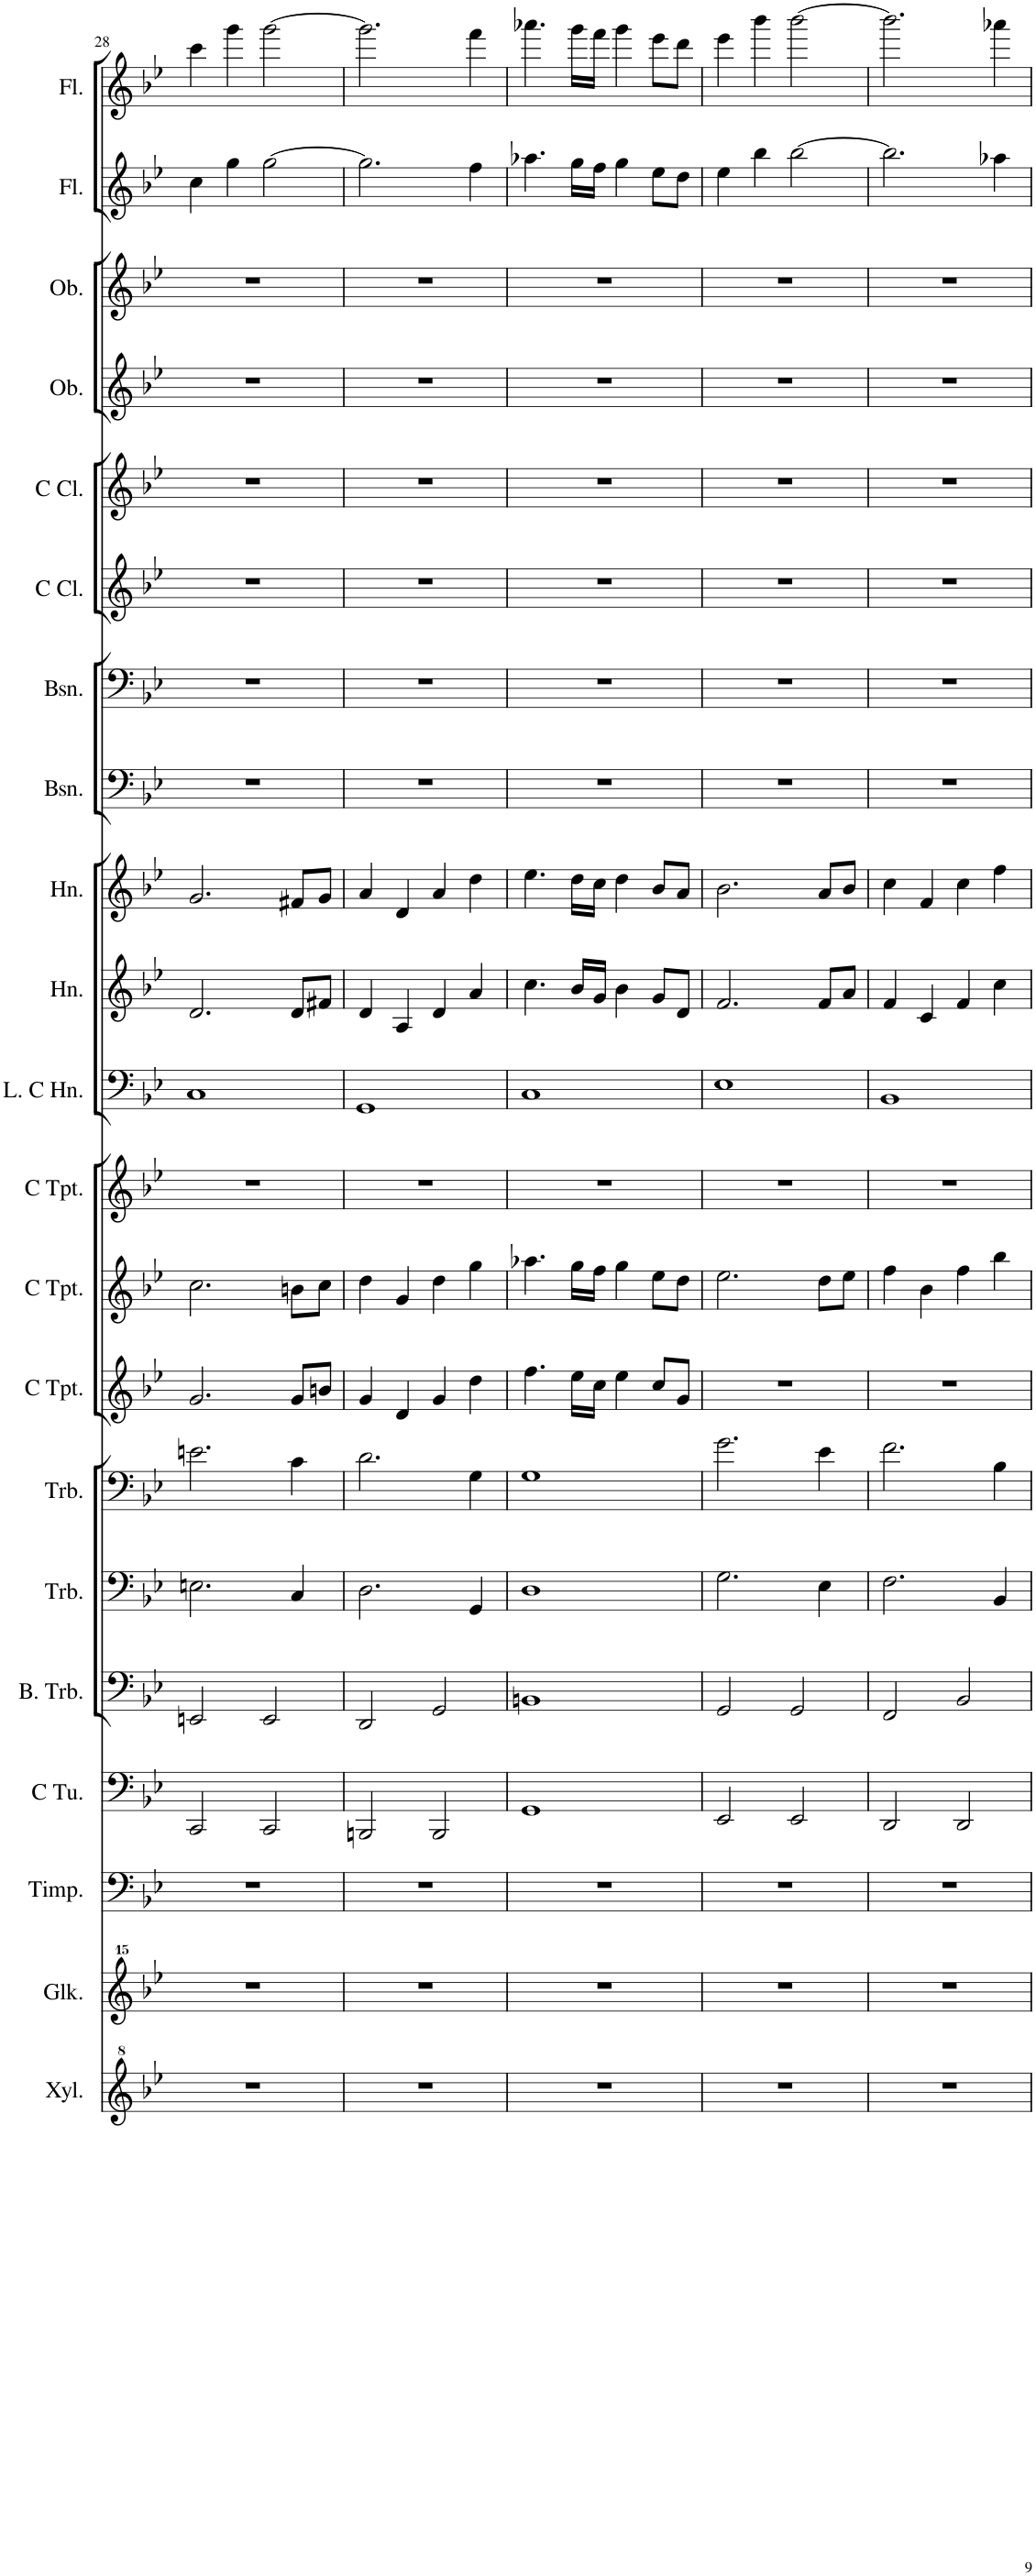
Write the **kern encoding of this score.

**kern	**kern	**kern	**kern	**kern	**kern	**kern	**kern	**kern	**kern	**kern	**kern	**kern	**kern	**kern	**kern	**kern	**kern	**kern	**kern	**kern
*part21	*part20	*part19	*part18	*part17	*part16	*part15	*part14	*part13	*part12	*part11	*part10	*part9	*part8	*part7	*part6	*part5	*part4	*part3	*part2	*part1
*staff21	*staff20	*staff19	*staff18	*staff17	*staff16	*staff15	*staff14	*staff13	*staff12	*staff11	*staff10	*staff9	*staff8	*staff7	*staff6	*staff5	*staff4	*staff3	*staff2	*staff1
*I"Xylophone	*I"Glockenspiel	*I"Timpani	*I"C Tuba	*I"Bass Trombone	*I"Trombone	*I"Trombone	*I"C Trumpet	*I"C Trumpet	*I"C Trumpet	*I"Low C Horn	*I"Horn	*I"Horn	*I"Basson	*I"Basson	*I"C Clarinet	*I"C Clarinet	*I"Oboe	*I"Oboe	*I"Flute	*I"Flute
*I'Xyl.	*I'Glk.	*I'Timp.	*I'C Tu.	*I'B. Trb.	*I'Trb.	*I'Trb.	*I'C Tpt.	*I'C Tpt.	*I'C Tpt.	*I'L. C Hn.	*I'Hn.	*I'Hn.	*I'Bsn.	*I'Bsn.	*I'C Cl.	*I'C Cl.	*I'Ob.	*I'Ob.	*I'Fl.	*I'Fl.
!!LO:PB:g=z
*clefG^2	*clefG^^2	*clefF4	*clefF4	*clefF4	*clefF4	*clefF4	*clefG2	*clefG2	*clefG2	*clefF4	*clefG2	*clefG2	*clefF4	*clefF4	*clefG2	*clefG2	*clefG2	*clefG2	*clefG2	*clefG2
*	*	*	*	*	*	*	*Trd1c2	*Trd1c2	*Trd1c2	*Trd4c7	*Trd4c7	*Trd4c7	*	*	*Trd1c2	*Trd1c2	*	*	*	*
*k[b-e-]	*k[b-e-]	*k[b-e-]	*k[b-e-]	*k[b-e-]	*k[b-e-]	*k[b-e-]	*k[b-e-]	*k[b-e-]	*k[b-e-]	*k[b-e-]	*k[b-e-]	*k[b-e-]	*k[b-e-]	*k[b-e-]	*k[b-e-]	*k[b-e-]	*k[b-e-]	*k[b-e-]	*k[b-e-]	*k[b-e-]
*M4/4	*M4/4	*M4/4	*M4/4	*M4/4	*M4/4	*M4/4	*M4/4	*M4/4	*M4/4	*M4/4	*M4/4	*M4/4	*M4/4	*M4/4	*M4/4	*M4/4	*M4/4	*M4/4	*M4/4	*M4/4
=28	=28	=28	=28	=28	=28	=28	=28	=28	=28	=28	=28	=28	=28	=28	=28	=28	=28	=28	=28	=28
1r	1r	1r	2CC/	2EEn/	2.En\	2.en\	2.g/	2.cc\	1r	1C	2.d/	2.g/	1r	1r	1r	1r	1r	1r	4cc\	4ccc\
.	.	.	.	.	.	.	.	.	.	.	.	.	.	.	.	.	.	.	4gg\	4ggg\
.	.	.	2CC/	2EE/	.	.	.	.	.	.	.	.	.	.	.	.	.	.	[2gg\	[2ggg\
.	.	.	.	.	4C/	4c\	8g/L	8bn\L	.	.	8d/L	8f#X/L	.	.	.	.	.	.	.	.
.	.	.	.	.	.	.	8bn/J	8cc\J	.	.	8f#X/J	8g/J	.	.	.	.	.	.	.	.
=29	=29	=29	=29	=29	=29	=29	=29	=29	=29	=29	=29	=29	=29	=29	=29	=29	=29	=29	=29	=29
1r	1r	1r	2BBBn/	2DD/	2.D\	2.d\	4g/	4dd\	1r	1GG	4d/	4a/	1r	1r	1r	1r	1r	1r	2.gg\]	2.ggg\]
.	.	.	.	.	.	.	4d/	4g/	.	.	4A/	4d/	.	.	.	.	.	.	.	.
.	.	.	2BBB/	2GG/	.	.	4g/	4dd\	.	.	4d/	4a/	.	.	.	.	.	.	.	.
.	.	.	.	.	4GG/	4G\	4dd\	4gg\	.	.	4a/	4dd\	.	.	.	.	.	.	4ff\	4fff\
=30	=30	=30	=30	=30	=30	=30	=30	=30	=30	=30	=30	=30	=30	=30	=30	=30	=30	=30	=30	=30
1r	1r	1r	1GG	1BBn	1D	1G	4.ff\	4.aa-X\	1r	1C	4.cc\	4.ee-\	1r	1r	1r	1r	1r	1r	4.aa-X\	4.aaa-X\
.	.	.	.	.	.	.	16ee-\LL	16gg\LL	.	.	16b-/LL	16dd\LL	.	.	.	.	.	.	16gg\LL	16ggg\LL
.	.	.	.	.	.	.	16cc\JJ	16ff\JJ	.	.	16g/JJ	16cc\JJ	.	.	.	.	.	.	16ff\JJ	16fff\JJ
.	.	.	.	.	.	.	4ee-\	4gg\	.	.	4b-\	4dd\	.	.	.	.	.	.	4gg\	4ggg\
.	.	.	.	.	.	.	8cc/L	8ee-\L	.	.	8g/L	8b-/L	.	.	.	.	.	.	8ee-\L	8eee-\L
.	.	.	.	.	.	.	8g/J	8dd\J	.	.	8d/J	8a/J	.	.	.	.	.	.	8dd\J	8ddd\J
=31	=31	=31	=31	=31	=31	=31	=31	=31	=31	=31	=31	=31	=31	=31	=31	=31	=31	=31	=31	=31
1r	1r	1r	2EE-/	2GG/	2.G\	2.g\	1r	2.ee-\	1r	1E-	2.f/	2.b-\	1r	1r	1r	1r	1r	1r	4ee-\	4eee-\
.	.	.	.	.	.	.	.	.	.	.	.	.	.	.	.	.	.	.	4bb-\	4bbb-\
.	.	.	2EE-/	2GG/	.	.	.	.	.	.	.	.	.	.	.	.	.	.	[2bb-\	[2bbb-\
.	.	.	.	.	4E-\	4e-\	.	8dd\L	.	.	8f/L	8a/L	.	.	.	.	.	.	.	.
.	.	.	.	.	.	.	.	8ee-\J	.	.	8a/J	8b-/J	.	.	.	.	.	.	.	.
=32	=32	=32	=32	=32	=32	=32	=32	=32	=32	=32	=32	=32	=32	=32	=32	=32	=32	=32	=32	=32
1r	1r	1r	2DD/	2FF/	2.F\	2.f\	1r	4ff\	1r	1BB-	4f/	4cc\	1r	1r	1r	1r	1r	1r	2.bb-\]	2.bbb-\]
.	.	.	.	.	.	.	.	4b-\	.	.	4c/	4f/	.	.	.	.	.	.	.	.
.	.	.	2DD/	2BB-/	.	.	.	4ff\	.	.	4f/	4cc\	.	.	.	.	.	.	.	.
.	.	.	.	.	4BB-/	4B-\	.	4bb-\	.	.	4cc\	4ff\	.	.	.	.	.	.	4aa-X\	4aaa-X\
=	=	=	=	=	=	=	=	=	=	=	=	=	=	=	=	=	=	=	=	=
*-	*-	*-	*-	*-	*-	*-	*-	*-	*-	*-	*-	*-	*-	*-	*-	*-	*-	*-	*-	*-
